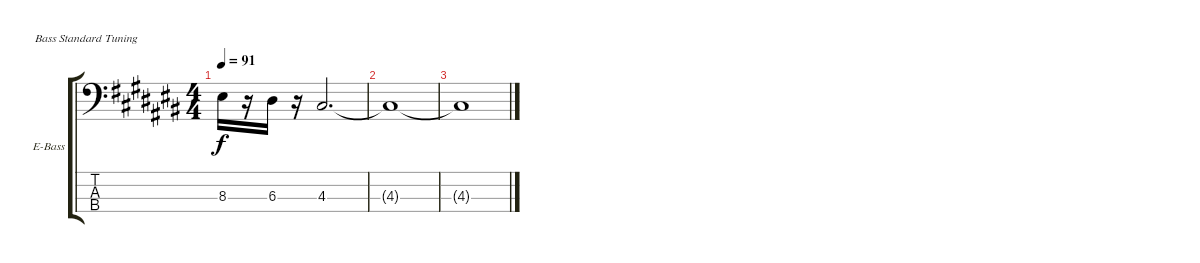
\bracketExtendMode groupsimilarinstruments
\firstSystemTrackNameOrientation horizontal
\otherSystemsTrackNameOrientation horizontal
\track ("Nikolai Fraiture" "E-Bass") {instrument electricbasspick}
\staff {score tabs}
\tuning (G2 D2 A1 E1)
\ts (4 4)
\tempo 91
\clef f4
\ks c#
8.3.16{dy f} r.16 6.3.16 r.16 4.3.2{d} |
4.3{t}.1 |
4.3{t}.1
